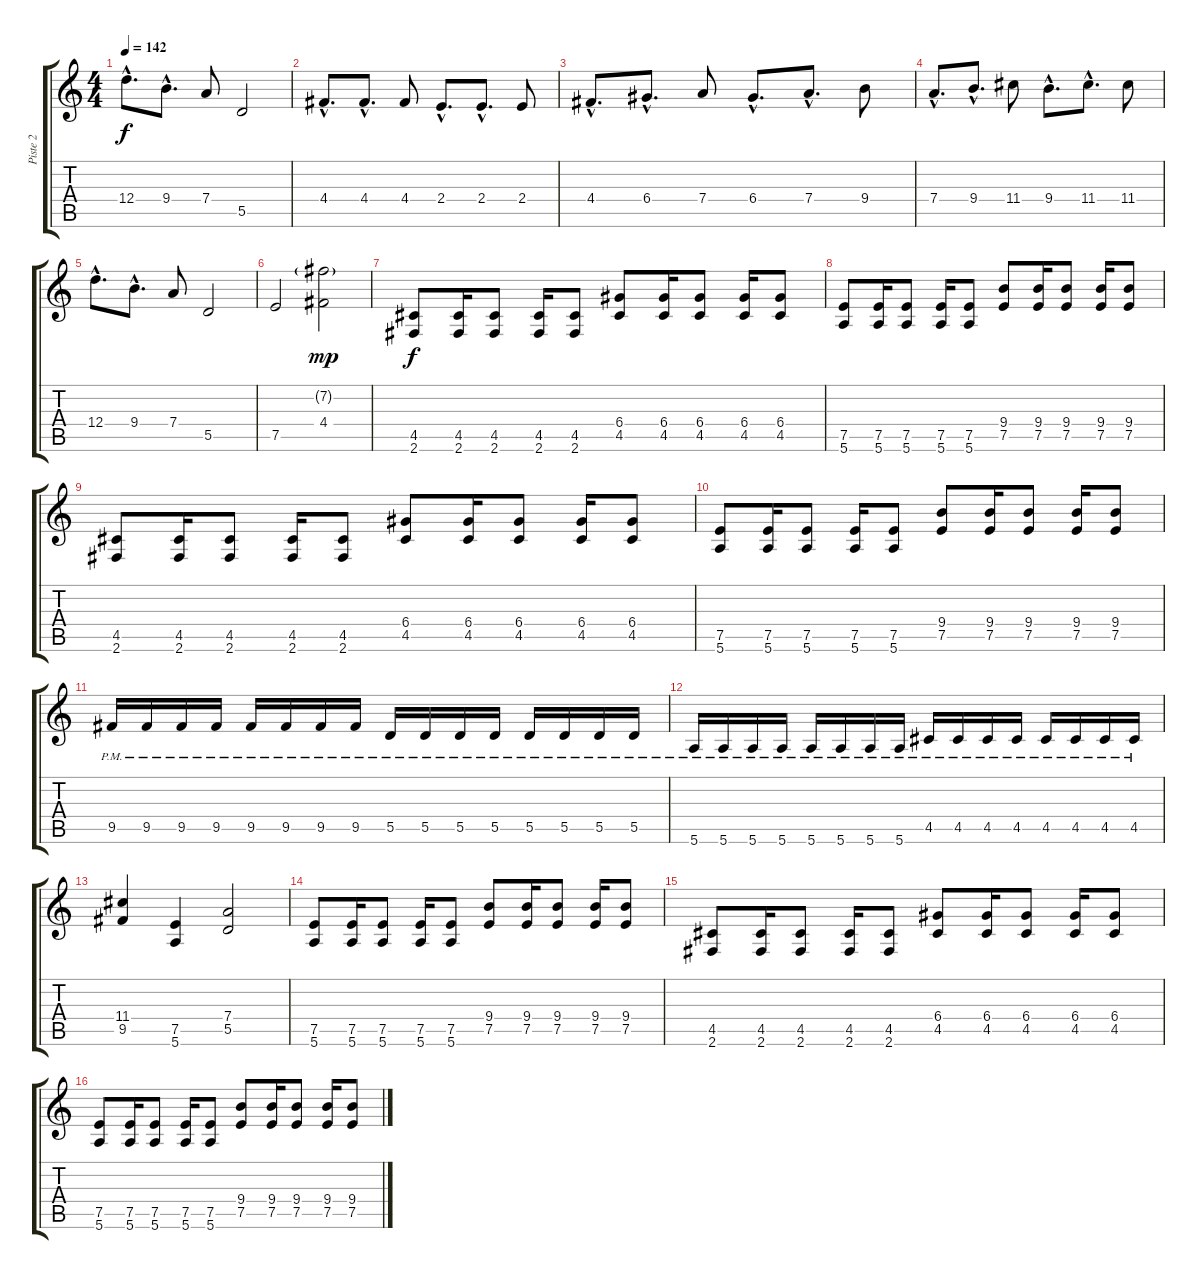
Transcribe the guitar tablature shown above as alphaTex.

\track ("Piste 2" "Piste 2") {instrument overdrivenguitar}
\staff {score tabs}
\tuning (E4 B3 G3 D3 A2 E2) {hide}
\ts (4 4)
\tempo 142
\clef g2
\ks c
12.4{hac}.8{d dy f} 9.4{hac}.8{d} 7.4.8 5.5.2 |
4.4{hac}.8{d} 4.4{hac}.8{d} 4.4.8 2.4{hac}.8{d} 2.4{hac}.8{d} 2.4.8 |
4.4{hac}.8{d} 6.4{hac}.8{d} 7.4.8 6.4{hac}.8{d} 7.4{hac}.8{d} 9.4.8 |
7.4{hac}.8{d} 9.4{hac}.8{d} 11.4.8 9.4{hac}.8{d} 11.4{hac}.8{d} 11.4.8 |
12.4{hac}.8{d} 9.4{hac}.8{d} 7.4.8 5.5.2 |
7.5.2 (7.2{g} 4.4).2{dy mp} |
(4.5 2.6).8{dy f volume 13 balance 0} (4.5 2.6).16 (4.5 2.6).8 (4.5 2.6).16 (4.5 2.6).8 (6.4 4.5).8 (6.4 4.5).16 (6.4 4.5).8 (6.4 4.5).16 (6.4 4.5).8 |
(7.5 5.6).8 (7.5 5.6).16 (7.5 5.6).8 (7.5 5.6).16 (7.5 5.6).8 (9.4 7.5).8 (9.4 7.5).16 (9.4 7.5).8 (9.4 7.5).16 (9.4 7.5).8 |
(4.5 2.6).8 (4.5 2.6).16 (4.5 2.6).8 (4.5 2.6).16 (4.5 2.6).8 (6.4 4.5).8 (6.4 4.5).16 (6.4 4.5).8 (6.4 4.5).16 (6.4 4.5).8 |
(7.5 5.6).8 (7.5 5.6).16 (7.5 5.6).8 (7.5 5.6).16 (7.5 5.6).8 (9.4 7.5).8 (9.4 7.5).16 (9.4 7.5).8 (9.4 7.5).16 (9.4 7.5).8 |
9.5{pm}.16 9.5{pm}.16 9.5{pm}.16 9.5{pm}.16 9.5{pm}.16 9.5{pm}.16 9.5{pm}.16 9.5{pm}.16 5.5{pm}.16 5.5{pm}.16 5.5{pm}.16 5.5{pm}.16 5.5{pm}.16 5.5{pm}.16 5.5{pm}.16 5.5{pm}.16 |
5.6{pm}.16 5.6{pm}.16 5.6{pm}.16 5.6{pm}.16 5.6{pm}.16 5.6{pm}.16 5.6{pm}.16 5.6{pm}.16 4.5{pm}.16 4.5{pm}.16 4.5{pm}.16 4.5{pm}.16 4.5{pm}.16 4.5{pm}.16 4.5{pm}.16 4.5{pm}.16 |
(11.4 9.5).4 (7.5 5.6).4 (7.4 5.5).2 |
(7.5 5.6).8 (7.5 5.6).16 (7.5 5.6).8 (7.5 5.6).16 (7.5 5.6).8 (9.4 7.5).8 (9.4 7.5).16 (9.4 7.5).8 (9.4 7.5).16 (9.4 7.5).8 |
(4.5 2.6).8 (4.5 2.6).16 (4.5 2.6).8 (4.5 2.6).16 (4.5 2.6).8 (6.4 4.5).8 (6.4 4.5).16 (6.4 4.5).8 (6.4 4.5).16 (6.4 4.5).8 |
(7.5 5.6).8 (7.5 5.6).16 (7.5 5.6).8 (7.5 5.6).16 (7.5 5.6).8 (9.4 7.5).8 (9.4 7.5).16 (9.4 7.5).8 (9.4 7.5).16 (9.4 7.5).8
